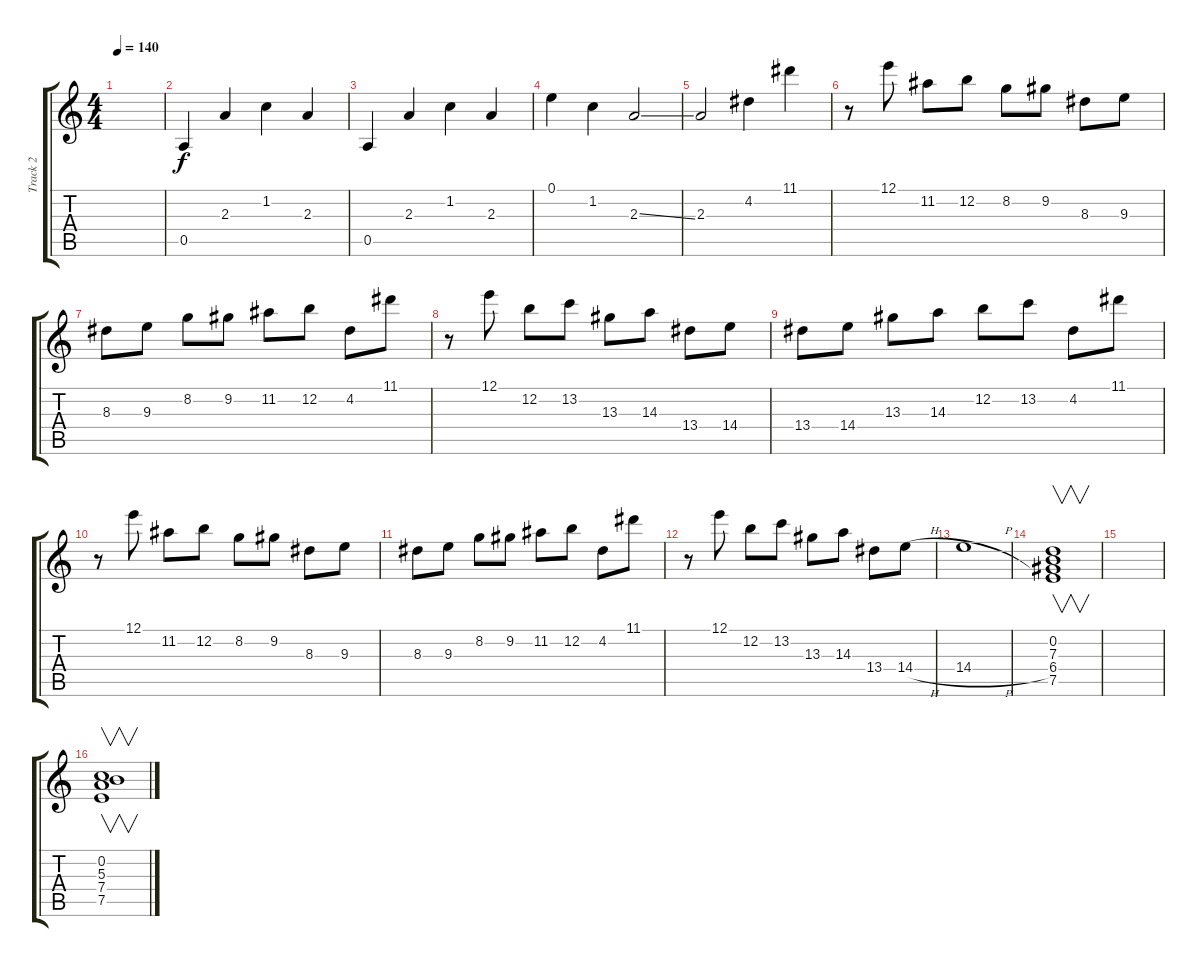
\track ("Track 2" "Track 2") {instrument electricguitarjazz}
\staff {score tabs}
\tuning (E4 B3 G3 D3 A2 E2) {hide}
\ts (4 4)
\tempo 140
\clef g2
\ks c
|
0.5.4 2.3.4 1.2.4 2.3.4 |
0.5.4 2.3.4 1.2.4 2.3.4 |
0.1.4 1.2.4 2.3{ss}.2 |
2.3.2 4.2.4 11.1.4{volume 16 instrument overdrivenguitar} |
r.8 12.1.8 11.2.8 12.2.8 8.2.8 9.2.8 8.3.8 9.3.8 |
8.3.8 9.3.8 8.2.8 9.2.8 11.2.8 12.2.8 4.2.8 11.1.8 |
r.8 12.1.8 12.2.8 13.2.8 13.3.8 14.3.8 13.4.8 14.4.8 |
13.4.8 14.4.8 13.3.8 14.3.8 12.2.8 13.2.8 4.2.8 11.1.8 |
r.8 12.1.8 11.2.8 12.2.8 8.2.8 9.2.8 8.3.8 9.3.8 |
8.3.8 9.3.8 8.2.8 9.2.8 11.2.8 12.2.8 4.2.8 11.1.8 |
r.8 12.1.8 12.2.8 13.2.8 13.3.8 14.3.8 13.4.8 14.4{h}.8 |
14.4{h}.1 |
(0.2 7.3 6.4 7.5).1{v volume 13 instrument electricguitarjazz} |
|
(0.2 5.3 7.4 7.5).1{v}
